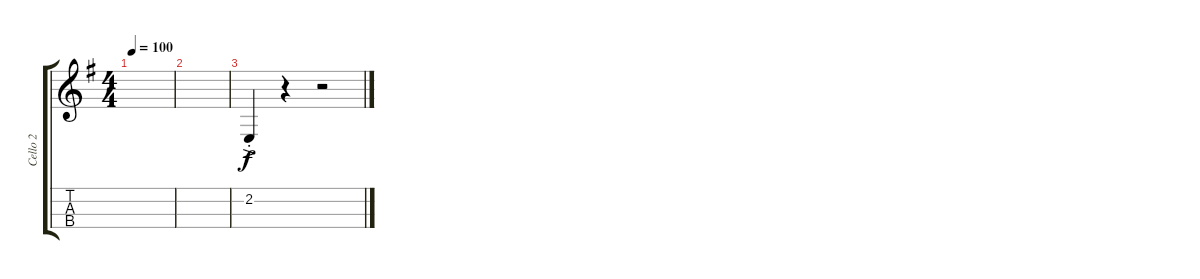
\track ("Cello 2" "Cello 2") {instrument cello}
\staff {score tabs}
\tuning (A3 D3 G2 C2) {hide}
\ts (4 4)
\tempo 100
\clef g2
\ks g
|
|
2.2{ac st}.4 r.4 r.2
